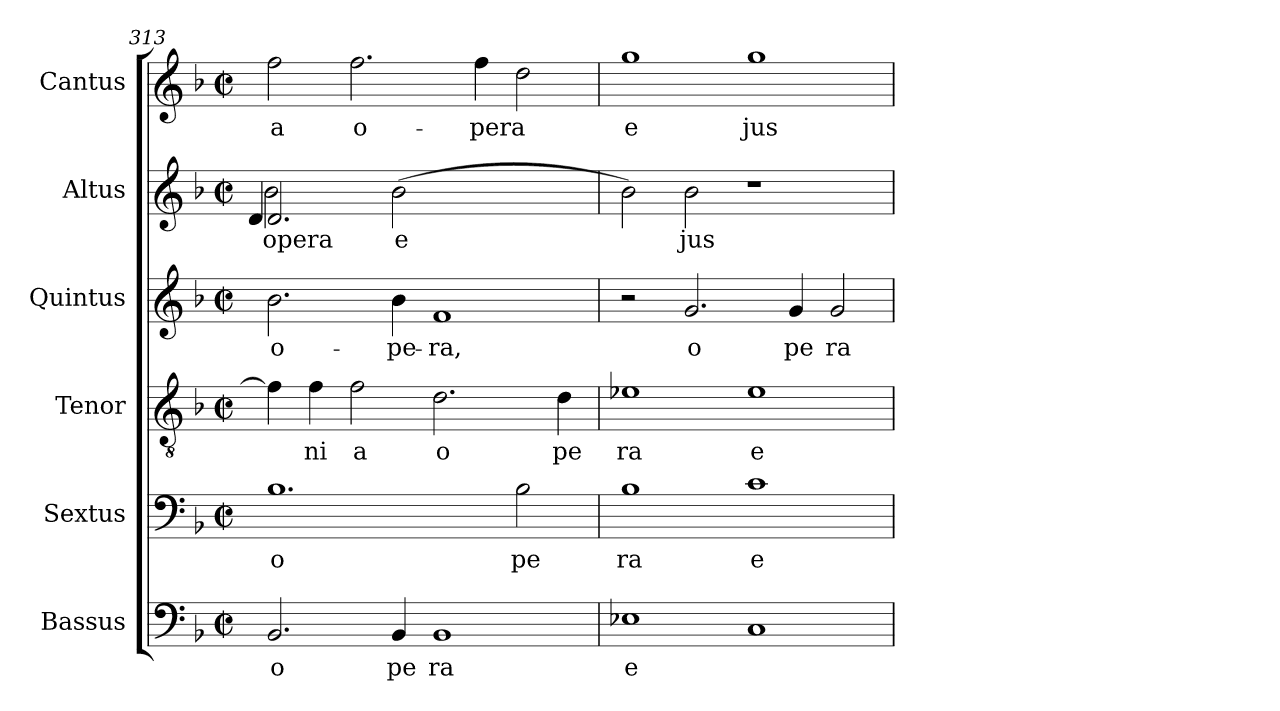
**kern	**text	**kern	**text	**kern	**text	**kern	**text	**kern	**text	**kern	**text
*part6	*part6	*part5	*part5	*part4	*part4	*part3	*part3	*part2	*part2	*part1	*part1
*staff6	*staff6	*staff5	*staff5	*staff4	*staff4	*staff3	*staff3	*staff2	*staff2	*staff1	*staff1
*I"Bassus	*	*I"Sextus	*	*I"Tenor	*	*I"Quintus	*	*I"Altus	*	*I"Cantus	*
*I'Bassus	*	*I'Sextus	*	*I'Tenor	*	*I'Quintus	*	*I'Altus	*	*I'Cantus	*
*clefF4	*	*clefF4	*	*clefGv2	*	*clefG2	*	*clefG2	*	*clefG2	*
*k[b-]	*	*k[b-]	*	*k[b-]	*	*k[b-]	*	*k[b-]	*	*k[b-]	*
*F:	*	*F:	*	*F:	*	*F:	*	*F:	*	*F:	*
*M2/2	*	*M2/2	*	*M2/2	*	*M2/2	*	*M2/2	*	*M2/2	*
*met(c|)	*	*met(c|)	*	*met(c|)	*	*met(c|)	*	*met(c|)	*	*met(c|)	*
=313	=313	=313	=313	=313	=313	=313	=313	=313	=313	=313	=313
!	!LO:LY:b:cj	!	!LO:LY:b:cj	!	!LO:LY:b:cj	!	!LO:LY:b:cj	!	!LO:LY:b:cj	!	!LO:LY:b:cj
*	*	*	*	*	*	*	*	*^	*	*	*
*	*	*	*	*	*	*	*	*	*^	*	*	*
2.BB-/	o	1.B-	o	4f\]	.	2.b-\	o-	2.d/	2b-\	4d/	opera	2ff\	-a
!	!	!	!	!	!LO:LY:b:cj	!	!	!	!	!	!	!	!
.	.	.	.	4f\	ni	.	.	.	.	2.ryy	.	.	.
!	!	!	!	!	!LO:LY:b:cj	!	!	!	!	!	!	!	!LO:LY:b:cj
.	.	.	.	2f\	a	.	.	.	2.ryy	.	.	2.ff\	o-
!	!LO:LY:b:cj	!	!	!	!	!	!LO:LY:b:cj	!	!	!	!LO:LY:b:cj	!	!
4BB-/	pe	.	.	.	.	4b-\	-pe-	(>2b-\	.	.	e	.	.
!	!LO:LY:b:cj	!	!	!	!LO:LY:b:cj	!	!LO:LY:b:cj	!	!	!	!	!	!
1BB-	ra	.	.	2.d\	o	1f	-ra,	.	.	1ryy	.	.	.
!	!	!	!	!	!	!	!	!	!	!	!	!	!LO:LY:b:cj
.	.	.	.	.	.	.	.	2.ryy	2.ryy	.	.	4ff\	-pera
!	!	!	!LO:LY:b:cj	!	!	!	!	!	!	!	!	!	!LO:LY:b:cj
.	.	2B-\	pe	.	.	.	.	.	.	.	.	2dd\	.
!	!	!	!	!	!LO:LY:b:cj	!	!	!	!	!	!	!	!
.	.	.	.	4d\	pe	.	.	.	.	.	.	.	.
*	*	*	*	*	*	*	*	*v	*v	*v	*	*	*
!!LO:PB:g=z
=314	=314	=314	=314	=314	=314	=314	=314	=314	=314	=314	=314
!	!LO:LY:b:cj	!	!LO:LY:b:cj	!	!LO:LY:b:cj	!	!	!	!LO:LY:b:cj	!	!LO:LY:b:cj
1E-	e	1B-	ra	1e-X	ra	2r	.	2b-\)	.	1gg	e
!	!	!	!	!	!	!	!LO:LY:b:cj	!	!LO:LY:b:cj	!	!
.	.	.	.	.	.	2.g/	o	2b-\	jus	.	.
!	!LO:LY:b:cj	!	!LO:LY:b:cj	!	!LO:LY:b:cj	!	!	!	!	!	!LO:LY:b:cj
1C	.	1c	e-	1e-	e	.	.	1r	.	1gg	jus
!	!	!	!	!	!	!	!LO:LY:b:cj	!	!	!	!
.	.	.	.	.	.	4g/	pe	.	.	.	.
!	!	!	!	!	!	!	!LO:LY:b:cj	!	!	!	!
.	.	.	.	.	.	2g/	ra	.	.	.	.
=	=	=	=	=	=	=	=	=	=	=	=
*-	*-	*-	*-	*-	*-	*-	*-	*-	*-	*-	*-
